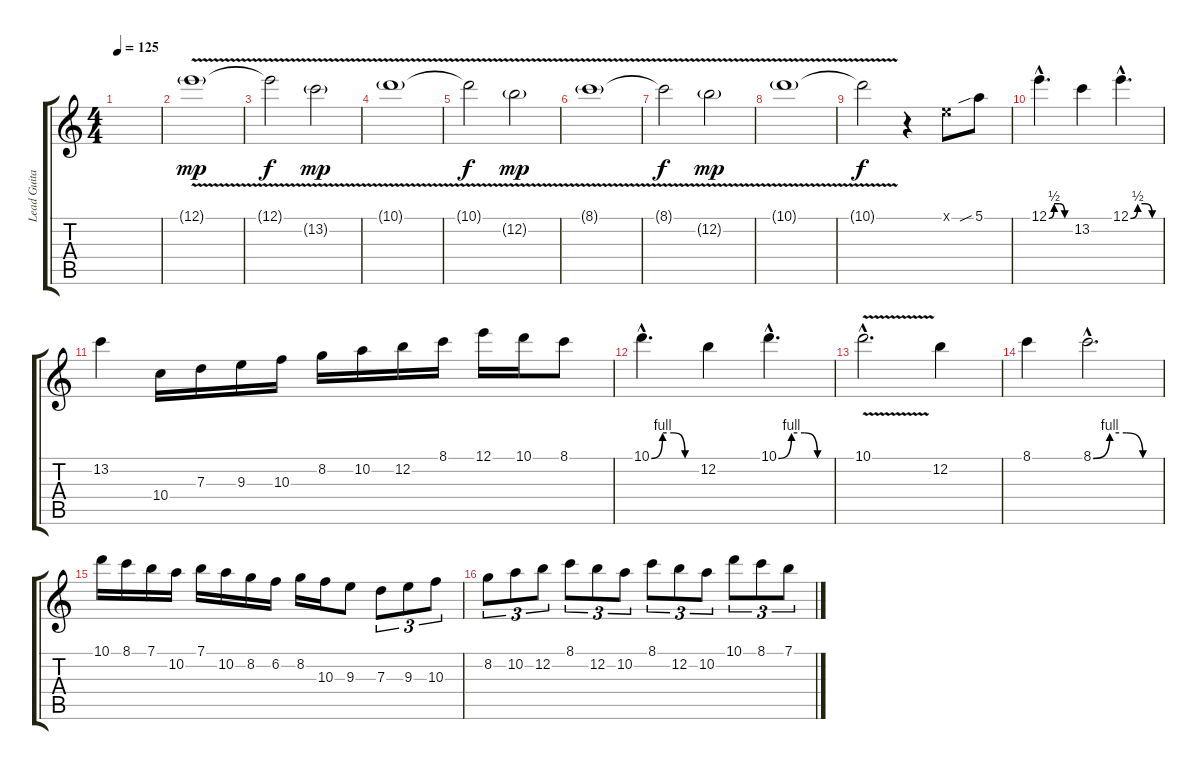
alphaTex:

\track ("Lead Guitar" "Lead Guita") {instrument overdrivenguitar}
\staff {score tabs}
\tuning (E4 B3 G3 D3 A2 E2) {hide}
\ts (4 4)
\tempo 125
\clef g2
\ks c
|
12.1{v g}.1{dy mp} |
12.1{t}.2{dy f} 13.2{v g}.2{dy mp} |
10.1{v g}.1 |
10.1{t}.2{dy f} 12.2{v g}.2{dy mp} |
8.1{v g}.1 |
8.1{t}.2{dy f} 12.2{v g}.2{dy mp} |
10.1{v g}.1 |
10.1{t}.2{dy f} r.4 0.1{x}.8 5.1{sib}.8 |
12.1{be (custom 0 0 15 2 30 2 45 0 60 0) hac}.4{d} 13.2.4 12.1{be (custom 0 0 15 2 30 2 45 0 60 0) hac}.4{d} |
13.2.4 10.4.16 7.3.16 9.3.16 10.3.16 8.2.16 10.2.16 12.2.16 8.1.16 12.1.16 10.1.16 8.1.8 |
10.1{be (custom 0 0 15 4 30 4 45 0 60 0) hac}.4{d} 12.2.4 10.1{be (custom 0 0 15 4 30 4 45 0 60 0) hac}.4{d} |
10.1{v hac}.2{d} 12.2.4 |
8.1.4 8.1{be (custom 0 0 15 4 30 4 45 0 60 0) hac}.2{d} |
10.1.16 8.1.16 7.1.16 10.2.16 7.1.16 10.2.16 8.2.16 6.2.16 8.2.16 10.3.16 9.3.8 7.3.8{tu (3 2)} 9.3.8{tu (3 2)} 10.3.8{tu (3 2)} |
8.2.8{tu (3 2)} 10.2.8{tu (3 2)} 12.2.8{tu (3 2)} 8.1.8{tu (3 2)} 12.2.8{tu (3 2)} 10.2.8{tu (3 2)} 8.1.8{tu (3 2)} 12.2.8{tu (3 2)} 10.2.8{tu (3 2)} 10.1.8{tu (3 2)} 8.1.8{tu (3 2)} 7.1.8{tu (3 2)}
